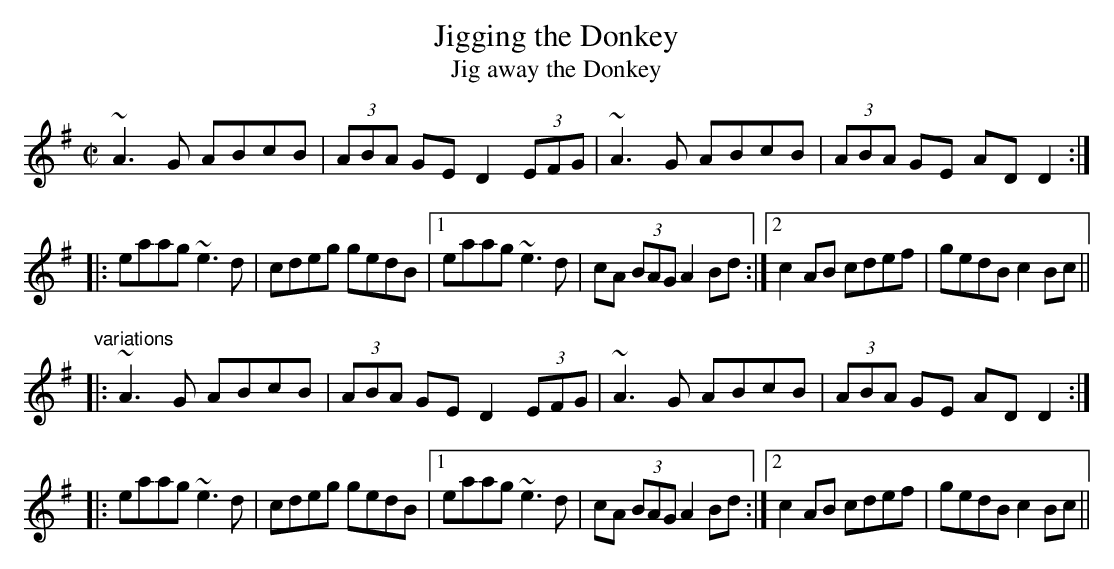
X:1
T:Jigging the Donkey
T:Jig away the Donkey
M:C|
K:Ador
~A3G ABcB|(3ABA GE D2 (3EFG|~A3G ABcB|(3ABA GE ADD2:|
|:eaag ~e3d|cdeg gedB|1 eaag ~e3d|cA (3BAG A2Bd:|2 c2AB cdef|gedB c2Bc||
"variations"
|:~A3G ABcB|(3ABA GE D2 (3EFG|~A3G ABcB|(3ABA GE ADD2:|
|:eaag ~e3d|cdeg gedB|1 eaag ~e3d|cA (3BAG A2Bd:|2 c2AB cdef|gedB c2Bc||
